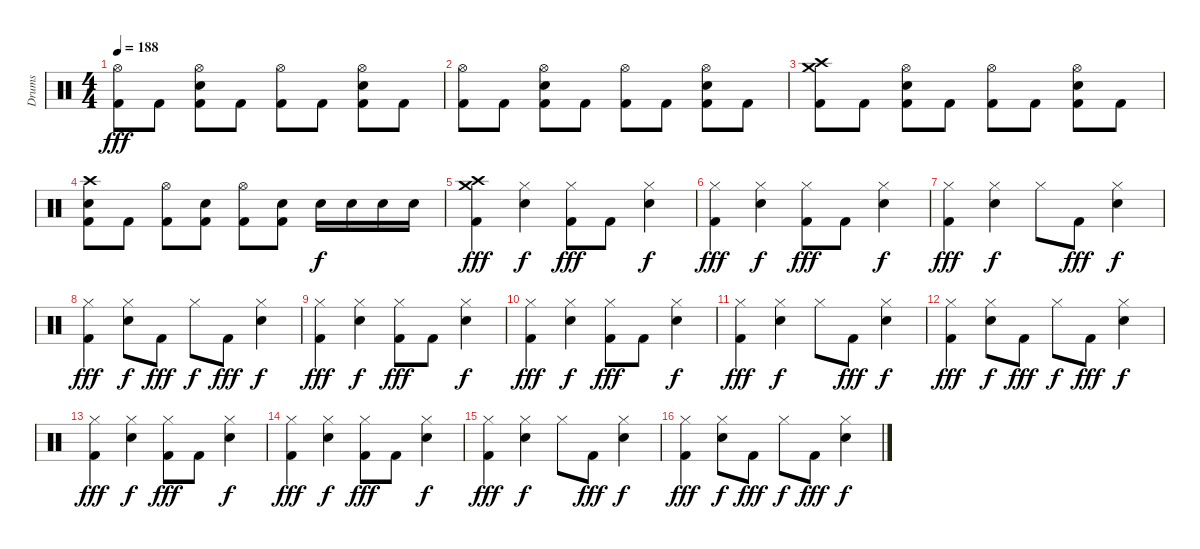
\track ("Drums" "Drums") {instrument percussion}
\staff {score}
\articulation defaults
\ts (4 4)
\tempo 188
\clef neutral
\ks c
("Hi-Hat (open)" "Kick (hit) 2").8{dy fff} "Kick (hit) 2".8 ("Hi-Hat (open)" "Electric Snare (hit)" "Kick (hit) 2").8 "Kick (hit) 2".8 ("Hi-Hat (open)" "Kick (hit) 2").8 "Kick (hit) 2".8 ("Hi-Hat (open)" "Electric Snare (hit)" "Kick (hit) 2").8 "Kick (hit) 2".8 |
("Hi-Hat (open)" "Kick (hit) 2").8 "Kick (hit) 2".8 ("Hi-Hat (open)" "Electric Snare (hit)" "Kick (hit) 2").8 "Kick (hit) 2".8 ("Hi-Hat (open)" "Kick (hit) 2").8 "Kick (hit) 2".8 ("Hi-Hat (open)" "Electric Snare (hit)" "Kick (hit) 2").8 "Kick (hit) 2".8 |
("Crash high (hit)" "Crash medium (hit)" "Kick (hit) 2").8 "Kick (hit) 2".8 ("Hi-Hat (open)" "Electric Snare (hit)" "Kick (hit) 2").8 "Kick (hit) 2".8 ("Hi-Hat (open)" "Kick (hit) 2").8 "Kick (hit) 2".8 ("Hi-Hat (open)" "Electric Snare (hit)" "Kick (hit) 2").8 "Kick (hit) 2".8 |
("Crash high (hit)" "Electric Snare (hit)" "Kick (hit) 2").8 "Kick (hit) 2".8 ("Hi-Hat (open)" "Kick (hit) 2").8 ("Electric Snare (hit)" "Kick (hit) 2").8 ("Hi-Hat (open)" "Kick (hit) 2").8 ("Electric Snare (hit)" "Kick (hit) 2").8 "Electric Snare (hit)".16{dy f} "Electric Snare (hit)".16 "Electric Snare (hit)".16 "Electric Snare (hit)".16 |
("Crash medium (hit)" "Crash high (hit)" "Kick (hit) 2").4{dy fff} ("Hi-Hat (closed)" "Electric Snare (hit)").4{dy f} ("Hi-Hat (closed)" "Kick (hit) 2").8{dy fff} "Kick (hit) 2".8 ("Hi-Hat (closed)" "Electric Snare (hit)").4{dy f} |
("Hi-Hat (closed)" "Kick (hit) 2").4{dy fff} ("Hi-Hat (closed)" "Electric Snare (hit)").4{dy f} ("Hi-Hat (closed)" "Kick (hit) 2").8{dy fff} "Kick (hit) 2".8 ("Hi-Hat (closed)" "Electric Snare (hit)").4{dy f} |
("Hi-Hat (closed)" "Kick (hit) 2").4{dy fff} ("Hi-Hat (closed)" "Electric Snare (hit)").4{dy f} "Hi-Hat (closed)".8 "Kick (hit) 2".8{dy fff} ("Hi-Hat (closed)" "Electric Snare (hit)").4{dy f} |
("Hi-Hat (closed)" "Kick (hit) 2").4{dy fff} ("Hi-Hat (closed)" "Electric Snare (hit)").8{dy f} "Kick (hit) 2".8{dy fff} "Hi-Hat (closed)".8{dy f} "Kick (hit) 2".8{dy fff} ("Hi-Hat (closed)" "Electric Snare (hit)").4{dy f} |
("Hi-Hat (closed)" "Kick (hit) 2").4{dy fff} ("Hi-Hat (closed)" "Electric Snare (hit)").4{dy f} ("Hi-Hat (closed)" "Kick (hit) 2").8{dy fff} "Kick (hit) 2".8 ("Hi-Hat (closed)" "Electric Snare (hit)").4{dy f} |
("Hi-Hat (closed)" "Kick (hit) 2").4{dy fff} ("Hi-Hat (closed)" "Electric Snare (hit)").4{dy f} ("Hi-Hat (closed)" "Kick (hit) 2").8{dy fff} "Kick (hit) 2".8 ("Hi-Hat (closed)" "Electric Snare (hit)").4{dy f} |
("Hi-Hat (closed)" "Kick (hit) 2").4{dy fff} ("Hi-Hat (closed)" "Electric Snare (hit)").4{dy f} "Hi-Hat (closed)".8 "Kick (hit) 2".8{dy fff} ("Hi-Hat (closed)" "Electric Snare (hit)").4{dy f} |
("Hi-Hat (closed)" "Kick (hit) 2").4{dy fff} ("Hi-Hat (closed)" "Electric Snare (hit)").8{dy f} "Kick (hit) 2".8{dy fff} "Hi-Hat (closed)".8{dy f} "Kick (hit) 2".8{dy fff} ("Hi-Hat (closed)" "Electric Snare (hit)").4{dy f} |
("Hi-Hat (closed)" "Kick (hit) 2").4{dy fff} ("Hi-Hat (closed)" "Electric Snare (hit)").4{dy f} ("Hi-Hat (closed)" "Kick (hit) 2").8{dy fff} "Kick (hit) 2".8 ("Hi-Hat (closed)" "Electric Snare (hit)").4{dy f} |
("Hi-Hat (closed)" "Kick (hit) 2").4{dy fff} ("Hi-Hat (closed)" "Electric Snare (hit)").4{dy f} ("Hi-Hat (closed)" "Kick (hit) 2").8{dy fff} "Kick (hit) 2".8 ("Hi-Hat (closed)" "Electric Snare (hit)").4{dy f} |
("Hi-Hat (closed)" "Kick (hit) 2").4{dy fff} ("Hi-Hat (closed)" "Electric Snare (hit)").4{dy f} "Hi-Hat (closed)".8 "Kick (hit) 2".8{dy fff} ("Hi-Hat (closed)" "Electric Snare (hit)").4{dy f} |
("Hi-Hat (closed)" "Kick (hit) 2").4{dy fff} ("Hi-Hat (closed)" "Electric Snare (hit)").8{dy f} "Kick (hit) 2".8{dy fff} "Hi-Hat (closed)".8{dy f} "Kick (hit) 2".8{dy fff} ("Hi-Hat (closed)" "Electric Snare (hit)").4{dy f}
